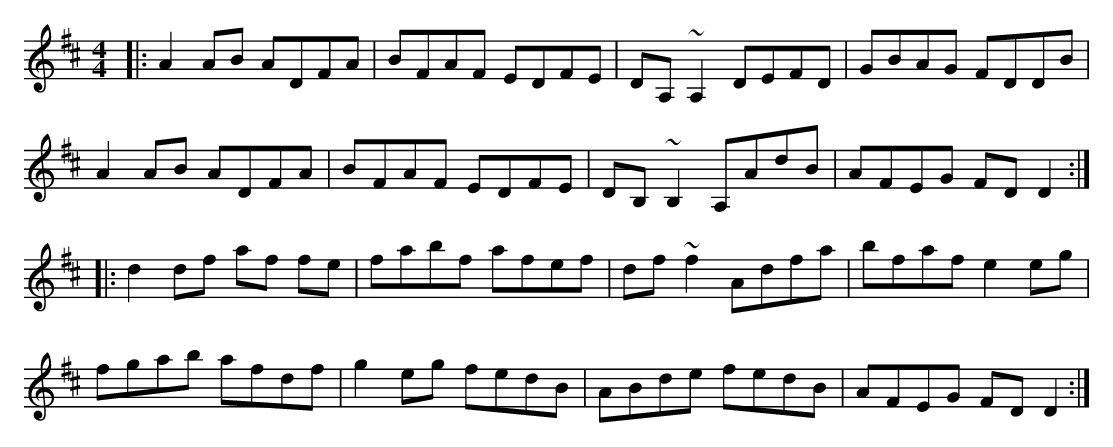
X:1
M:4/4
K:D
|: A2AB ADFA | BFAF EDFE | DA, ~A,2 DEFD | GBAG FDDB |
A2AB ADFA | BFAF EDFE | DB, ~B,2 A,AdB | AFEG FDD2:|
|: d2df af fe | fabf afef | df~f2 Adfa | bfaf e2eg |
fgab afdf | g2eg fedB | ABde fedB | AFEG FDD2:|
